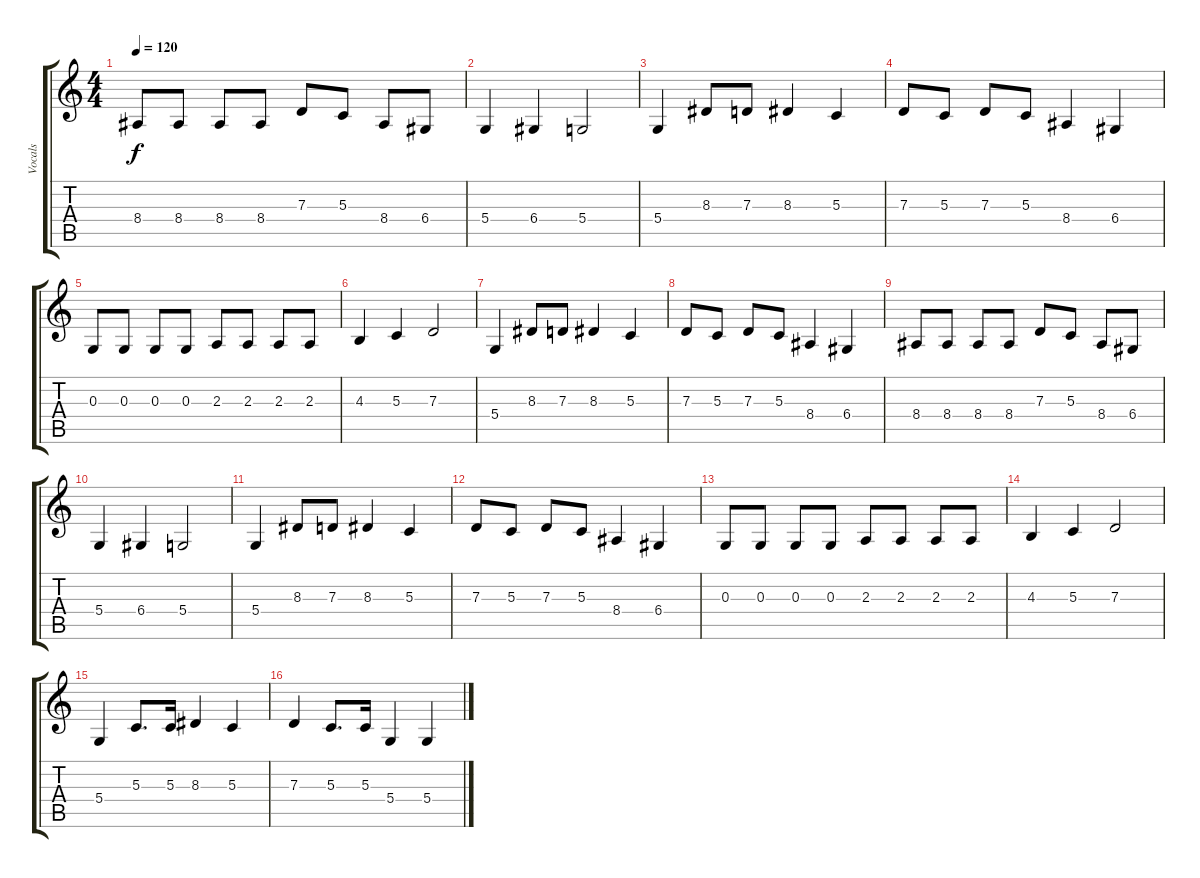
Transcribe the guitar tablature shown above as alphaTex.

\track ("Vocals" "Vocals") {instrument violin}
\staff {score tabs}
\tuning (E4 B3 G3 D3 A2 E2) {hide}
\ts (4 4)
\tempo 120
\clef g2
\ks c
8.4.8{dy f} 8.4.8 8.4.8 8.4.8 7.3.8 5.3.8 8.4.8 6.4.8 |
5.4.4 6.4.4 5.4.2 |
5.4.4 8.3.8 7.3.8 8.3.4 5.3.4 |
7.3.8 5.3.8 7.3.8 5.3.8 8.4.4 6.4.4 |
0.3.8 0.3.8 0.3.8 0.3.8 2.3.8 2.3.8 2.3.8 2.3.8 |
4.3.4 5.3.4 7.3.2 |
5.4.4 8.3.8 7.3.8 8.3.4 5.3.4 |
7.3.8 5.3.8 7.3.8 5.3.8 8.4.4 6.4.4 |
8.4.8 8.4.8 8.4.8 8.4.8 7.3.8 5.3.8 8.4.8 6.4.8 |
5.4.4 6.4.4 5.4.2 |
5.4.4 8.3.8 7.3.8 8.3.4 5.3.4 |
7.3.8 5.3.8 7.3.8 5.3.8 8.4.4 6.4.4 |
0.3.8 0.3.8 0.3.8 0.3.8 2.3.8 2.3.8 2.3.8 2.3.8 |
4.3.4 5.3.4 7.3.2 |
5.4.4 5.3.8{d} 5.3.16 8.3.4 5.3.4 |
7.3.4 5.3.8{d} 5.3.16 5.4.4 5.4.4
